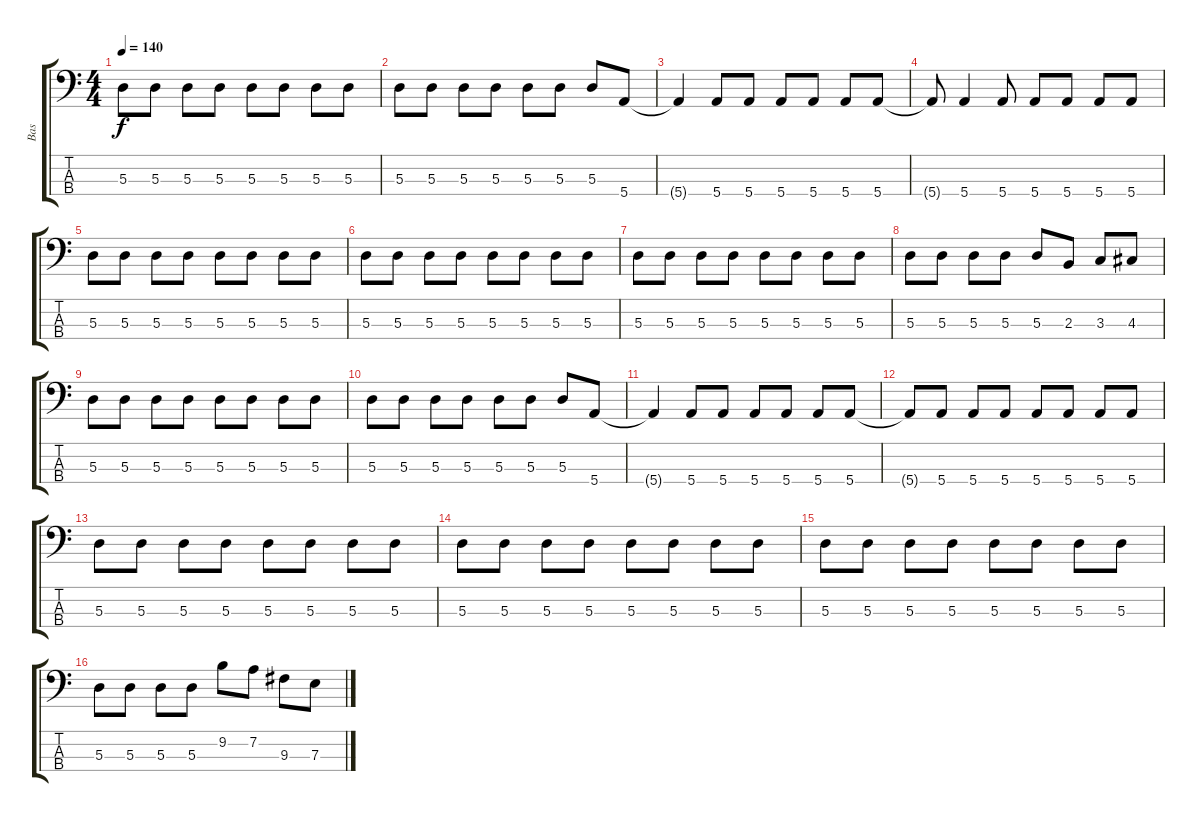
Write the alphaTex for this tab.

\track ("Bas" "Bas") {instrument electricbassfinger}
\staff {score tabs}
\tuning (G2 D2 A1 E1) {hide}
\ts (4 4)
\tempo 140
\clef f4
\ks c
5.3.8{dy f} 5.3.8 5.3.8 5.3.8 5.3.8 5.3.8 5.3.8 5.3.8 |
5.3.8 5.3.8 5.3.8 5.3.8 5.3.8 5.3.8 5.3.8 5.4.8 |
5.4{t}.4 5.4.8 5.4.8 5.4.8 5.4.8 5.4.8 5.4.8 |
5.4{t}.8 5.4.4 5.4.8 5.4.8 5.4.8 5.4.8 5.4.8 |
5.3.8 5.3.8 5.3.8 5.3.8 5.3.8 5.3.8 5.3.8 5.3.8 |
5.3.8 5.3.8 5.3.8 5.3.8 5.3.8 5.3.8 5.3.8 5.3.8 |
5.3.8 5.3.8 5.3.8 5.3.8 5.3.8 5.3.8 5.3.8 5.3.8 |
5.3.8 5.3.8 5.3.8 5.3.8 5.3.8 2.3.8 3.3.8 4.3.8 |
5.3.8 5.3.8 5.3.8 5.3.8 5.3.8 5.3.8 5.3.8 5.3.8 |
5.3.8 5.3.8 5.3.8 5.3.8 5.3.8 5.3.8 5.3.8 5.4.8 |
5.4{t}.4 5.4.8 5.4.8 5.4.8 5.4.8 5.4.8 5.4.8 |
5.4{t}.8 5.4.8 5.4.8 5.4.8 5.4.8 5.4.8 5.4.8 5.4.8 |
5.3.8 5.3.8 5.3.8 5.3.8 5.3.8 5.3.8 5.3.8 5.3.8 |
5.3.8 5.3.8 5.3.8 5.3.8 5.3.8 5.3.8 5.3.8 5.3.8 |
5.3.8 5.3.8 5.3.8 5.3.8 5.3.8 5.3.8 5.3.8 5.3.8 |
5.3.8 5.3.8 5.3.8 5.3.8 9.2.8 7.2.8 9.3.8 7.3.8
